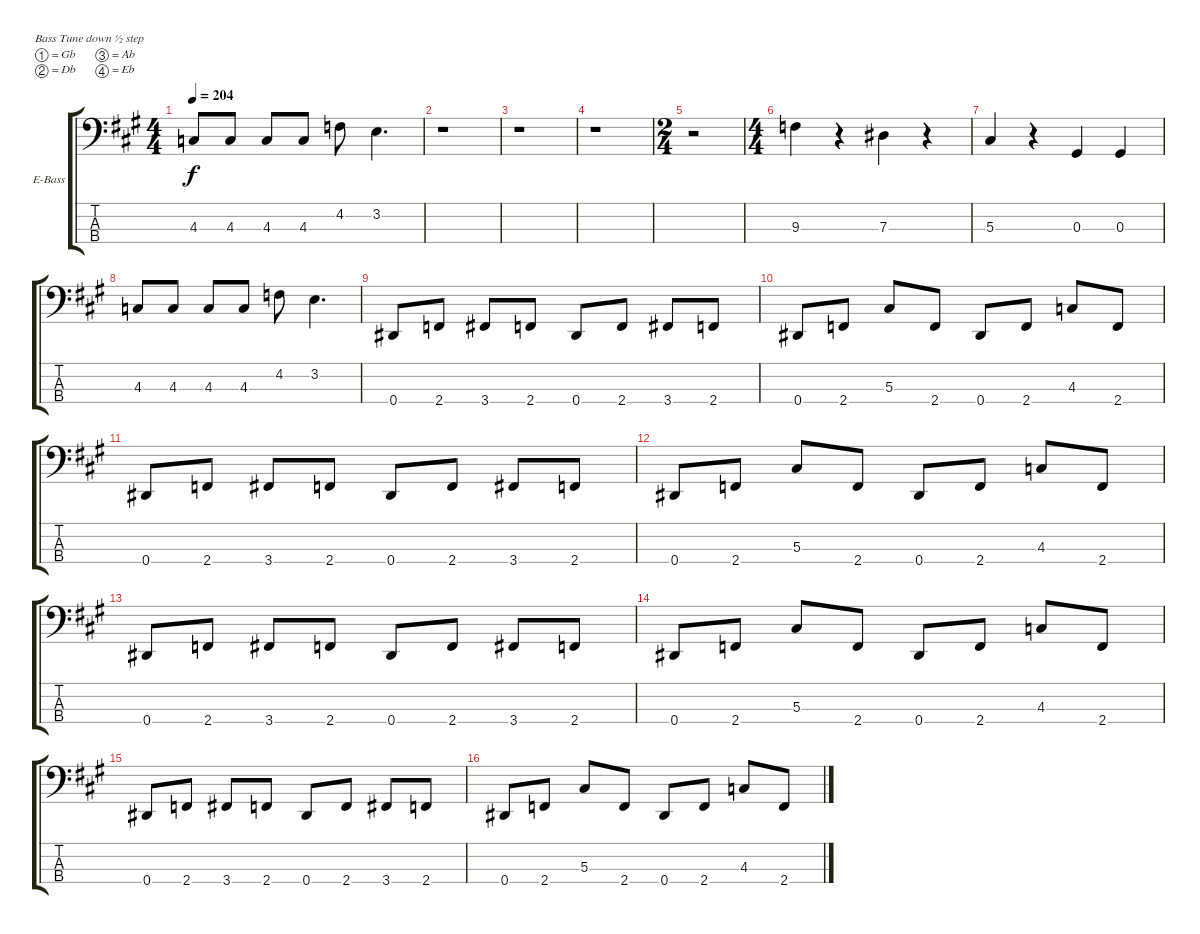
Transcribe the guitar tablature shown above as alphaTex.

\bracketExtendMode groupsimilarinstruments
\firstSystemTrackNameOrientation horizontal
\otherSystemsTrackNameOrientation horizontal
\track ("Cone" "E-Bass") {instrument electricbassfinger}
\staff {score tabs}
\tuning (Gb2 Db2 Ab1 Eb1)
\ts (4 4)
\tempo 204
\clef f4
\ks a
4.3.8{dy f} 4.3.8 4.3.8 4.3.8 4.2.8 3.2.4{d} |
r.1 |
r.1 |
r.1 |
\ts (2 4)
r.2 |
\ts (4 4)
9.3.4 r.4 7.3.4 r.4 |
5.3.4 r.4 0.3.4 0.3.4 |
4.3.8 4.3.8 4.3.8 4.3.8 4.2.8 3.2.4{d} |
0.4.8 2.4.8 3.4.8 2.4.8 0.4.8 2.4.8 3.4.8 2.4.8 |
0.4.8 2.4.8 5.3.8 2.4.8 0.4.8 2.4.8 4.3.8 2.4.8 |
0.4.8 2.4.8 3.4.8 2.4.8 0.4.8 2.4.8 3.4.8 2.4.8 |
0.4.8 2.4.8 5.3.8 2.4.8 0.4.8 2.4.8 4.3.8 2.4.8 |
0.4.8 2.4.8 3.4.8 2.4.8 0.4.8 2.4.8 3.4.8 2.4.8 |
0.4.8 2.4.8 5.3.8 2.4.8 0.4.8 2.4.8 4.3.8 2.4.8 |
0.4.8 2.4.8 3.4.8 2.4.8 0.4.8 2.4.8 3.4.8 2.4.8 |
0.4.8 2.4.8 5.3.8 2.4.8 0.4.8 2.4.8 4.3.8 2.4.8
